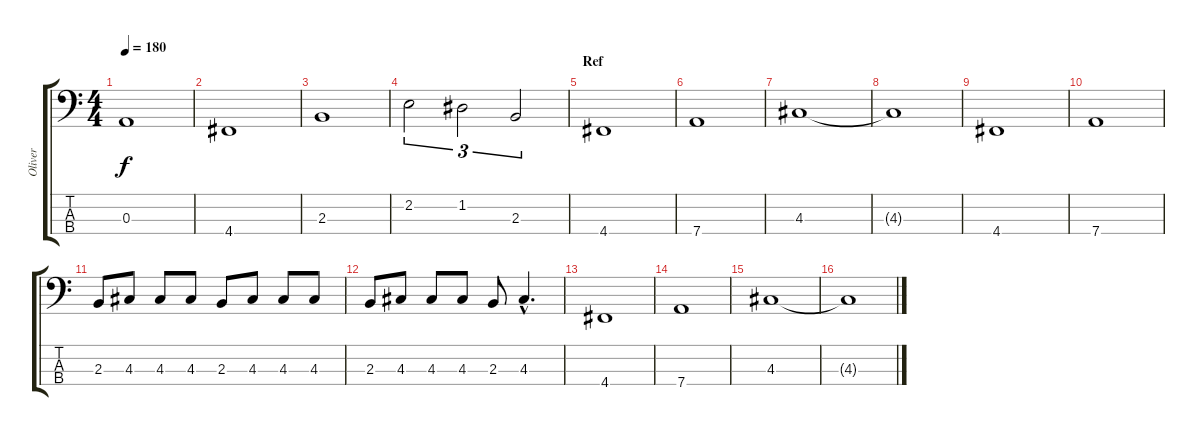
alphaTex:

\track ("Oliver" "Oliver") {instrument electricbasspick}
\staff {score tabs}
\tuning (G2 D2 A1 D1) {hide}
\ts (4 4)
\tempo 180
\clef f4
\ks c
0.3.1{dy f} |
4.4.1 |
2.3.1 |
2.2.2{tu (3 2)} 1.2.2{tu (3 2)} 2.3.2{tu (3 2)} |
\section ("" "Ref")
4.4.1 |
7.4.1 |
4.3.1 |
4.3{t}.1 |
4.4.1 |
7.4.1 |
2.3.8 4.3.8 4.3.8 4.3.8 2.3.8 4.3.8 4.3.8 4.3.8 |
2.3.8 4.3.8 4.3.8 4.3.8 2.3.8 4.3{hac}.4{d} |
4.4.1 |
7.4.1 |
4.3.1 |
4.3{t}.1
